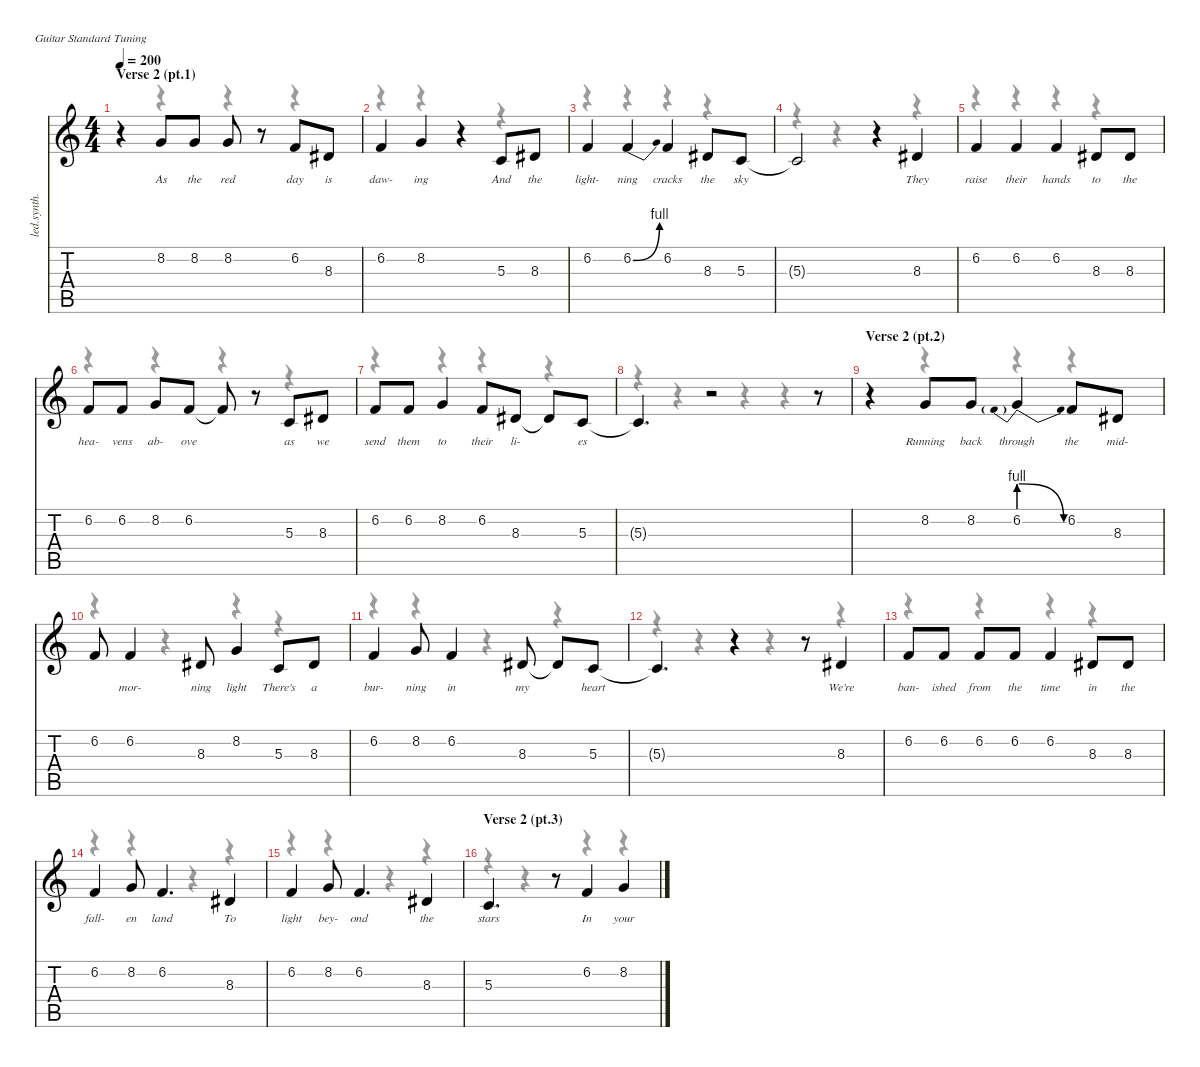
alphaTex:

\defaultSystemsLayout 4
\hideDynamics
\bracketExtendMode nobrackets
\otherSystemsTrackNameOrientation horizontal
\track ("ZP Theart (Vocals)" "led.synth.") {instrument lead2sawtooth}
\staff {score tabs}
\tuning (E4 B3 G3 D3 A2 E2)
\voice
\ts (4 4)
\section ("" "Verse 2 (pt.1)")
\tempo 200
\clef g2
\ks c
r.4{dy mf beam Up} 8.2.8{lyrics (0 "As") lyrics (1 "") lyrics (2 "") lyrics (3 "") lyrics (4 "") dy f beam Up} 8.2.8{lyrics (0 "the") lyrics (1 "") lyrics (2 "") lyrics (3 "") lyrics (4 "") beam Up} 8.2.8{lyrics (0 "red") lyrics (1 "") lyrics (2 "") lyrics (3 "") lyrics (4 "") beam Up} r.8{beam Up} 6.2.8{lyrics (0 "day") lyrics (1 "") lyrics (2 "") lyrics (3 "") lyrics (4 "") beam Up} 8.3{acc #}.8{lyrics (0 "is") lyrics (1 "") lyrics (2 "") lyrics (3 "") lyrics (4 "") beam Up} |
6.2.4{lyrics (0 "daw-") lyrics (1 "") lyrics (2 "") lyrics (3 "") lyrics (4 "") beam Up} 8.2.4{lyrics (0 "ing") lyrics (1 "") lyrics (2 "") lyrics (3 "") lyrics (4 "") beam Up} r.4{beam Up} 5.3.8{lyrics (0 "And") lyrics (1 "") lyrics (2 "") lyrics (3 "") lyrics (4 "") beam Up} 8.3{acc #}.8{lyrics (0 "the") lyrics (1 "") lyrics (2 "") lyrics (3 "") lyrics (4 "") beam Up} |
6.2.4{lyrics (0 "light-") lyrics (1 "") lyrics (2 "") lyrics (3 "") lyrics (4 "") beam Up} 6.2{be (bend 0 0 15 4)}.4{lyrics (0 "ning") lyrics (1 "") lyrics (2 "") lyrics (3 "") lyrics (4 "") beam Up} 6.2.4{lyrics (0 "cracks") lyrics (1 "") lyrics (2 "") lyrics (3 "") lyrics (4 "") beam Up} 8.3{acc #}.8{lyrics (0 "the") lyrics (1 "") lyrics (2 "") lyrics (3 "") lyrics (4 "") beam Up} 5.3.8{lyrics (0 "sky") lyrics (1 "") lyrics (2 "") lyrics (3 "") lyrics (4 "") beam Up} |
5.3{t}.2{beam Up} r.4{beam Up} 8.3{acc #}.4{lyrics (0 "They") lyrics (1 "") lyrics (2 "") lyrics (3 "") lyrics (4 "") beam Up} |
6.2.4{lyrics (0 "raise") lyrics (1 "") lyrics (2 "") lyrics (3 "") lyrics (4 "") beam Up} 6.2.4{lyrics (0 "their") lyrics (1 "") lyrics (2 "") lyrics (3 "") lyrics (4 "") beam Up} 6.2.4{lyrics (0 "hands") lyrics (1 "") lyrics (2 "") lyrics (3 "") lyrics (4 "") beam Up} 8.3{acc #}.8{lyrics (0 "to") lyrics (1 "") lyrics (2 "") lyrics (3 "") lyrics (4 "") beam Up} 8.3{acc #}.8{lyrics (0 "the") lyrics (1 "") lyrics (2 "") lyrics (3 "") lyrics (4 "") beam Up} |
6.2.8{lyrics (0 "hea-") lyrics (1 "") lyrics (2 "") lyrics (3 "") lyrics (4 "") beam Up} 6.2.8{lyrics (0 "vens") lyrics (1 "") lyrics (2 "") lyrics (3 "") lyrics (4 "") beam Up} 8.2.8{lyrics (0 "ab-") lyrics (1 "") lyrics (2 "") lyrics (3 "") lyrics (4 "") beam Up} 6.2.8{lyrics (0 "ove") lyrics (1 "") lyrics (2 "") lyrics (3 "") lyrics (4 "") beam Up} 6.2{t}.8{beam Up} r.8{beam Up} 5.3.8{lyrics (0 "as") lyrics (1 "") lyrics (2 "") lyrics (3 "") lyrics (4 "") beam Up} 8.3{acc #}.8{lyrics (0 "we") lyrics (1 "") lyrics (2 "") lyrics (3 "") lyrics (4 "") beam Up} |
6.2.8{lyrics (0 "send") lyrics (1 "") lyrics (2 "") lyrics (3 "") lyrics (4 "") beam Up} 6.2.8{lyrics (0 "them") lyrics (1 "") lyrics (2 "") lyrics (3 "") lyrics (4 "") beam Up} 8.2.4{lyrics (0 "to") lyrics (1 "") lyrics (2 "") lyrics (3 "") lyrics (4 "") beam Up} 6.2.8{lyrics (0 "their") lyrics (1 "") lyrics (2 "") lyrics (3 "") lyrics (4 "") beam Up} 8.3{acc #}.8{lyrics (0 "li-") lyrics (1 "") lyrics (2 "") lyrics (3 "") lyrics (4 "") beam Up} 8.3{t acc #}.8{beam Up} 5.3.8{lyrics (0 "es") lyrics (1 "") lyrics (2 "") lyrics (3 "") lyrics (4 "") beam Up} |
5.3{t}.4{d beam Up} r.2{beam Up} r.8{beam Up} |
\section ("" "Verse 2 (pt.2)")
r.4{beam Up} 8.2.8{lyrics (0 "Running") lyrics (1 "") lyrics (2 "") lyrics (3 "") lyrics (4 "") beam Up} 8.2.8{lyrics (0 "back") lyrics (1 "") lyrics (2 "") lyrics (3 "") lyrics (4 "") beam Up} 6.2{be (prebendrelease 0 4 39.999998399999996 0)}.4{lyrics (0 "through") lyrics (1 "") lyrics (2 "") lyrics (3 "") lyrics (4 "") beam Up} 6.2.8{lyrics (0 "the") lyrics (1 "") lyrics (2 "") lyrics (3 "") lyrics (4 "") beam Up} 8.3{acc #}.8{lyrics (0 "mid-") lyrics (1 "") lyrics (2 "") lyrics (3 "") lyrics (4 "") beam Up} |
6.2.8{beam Up} 6.2.4{lyrics (0 "mor-") lyrics (1 "") lyrics (2 "") lyrics (3 "") lyrics (4 "") beam Up} 8.3{acc #}.8{lyrics (0 "ning") lyrics (1 "") lyrics (2 "") lyrics (3 "") lyrics (4 "") beam Up} 8.2.4{lyrics (0 "light") lyrics (1 "") lyrics (2 "") lyrics (3 "") lyrics (4 "") beam Up} 5.3.8{lyrics (0 "There's") lyrics (1 "") lyrics (2 "") lyrics (3 "") lyrics (4 "") beam Up} 8.3{acc #}.8{lyrics (0 "a") lyrics (1 "") lyrics (2 "") lyrics (3 "") lyrics (4 "") beam Up} |
6.2.4{lyrics (0 "bur-") lyrics (1 "") lyrics (2 "") lyrics (3 "") lyrics (4 "") beam Up} 8.2.8{lyrics (0 "ning") lyrics (1 "") lyrics (2 "") lyrics (3 "") lyrics (4 "") beam Up} 6.2.4{lyrics (0 "in") lyrics (1 "") lyrics (2 "") lyrics (3 "") lyrics (4 "") beam Up} 8.3{acc #}.8{lyrics (0 "my") lyrics (1 "") lyrics (2 "") lyrics (3 "") lyrics (4 "") beam Up} 8.3{t acc #}.8{beam Up} 5.3.8{lyrics (0 "heart") lyrics (1 "") lyrics (2 "") lyrics (3 "") lyrics (4 "") beam Up} |
5.3{t}.4{d beam Up} r.4{beam Up} r.8{beam Up} 8.3{acc #}.4{lyrics (0 "We're") lyrics (1 "") lyrics (2 "") lyrics (3 "") lyrics (4 "") beam Up} |
6.2.8{lyrics (0 "ban-") lyrics (1 "") lyrics (2 "") lyrics (3 "") lyrics (4 "") beam Up} 6.2.8{lyrics (0 "ished") lyrics (1 "") lyrics (2 "") lyrics (3 "") lyrics (4 "") beam Up} 6.2.8{lyrics (0 "from") lyrics (1 "") lyrics (2 "") lyrics (3 "") lyrics (4 "") beam Up} 6.2.8{lyrics (0 "the") lyrics (1 "") lyrics (2 "") lyrics (3 "") lyrics (4 "") beam Up} 6.2.4{lyrics (0 "time") lyrics (1 "") lyrics (2 "") lyrics (3 "") lyrics (4 "") beam Up} 8.3{acc #}.8{lyrics (0 "in") lyrics (1 "") lyrics (2 "") lyrics (3 "") lyrics (4 "") beam Up} 8.3{acc #}.8{lyrics (0 "the") lyrics (1 "") lyrics (2 "") lyrics (3 "") lyrics (4 "") beam Up} |
6.2.4{lyrics (0 "fall-") lyrics (1 "") lyrics (2 "") lyrics (3 "") lyrics (4 "") beam Up} 8.2.8{lyrics (0 "en") lyrics (1 "") lyrics (2 "") lyrics (3 "") lyrics (4 "") beam Up} 6.2.4{d lyrics (0 "land") lyrics (1 "") lyrics (2 "") lyrics (3 "") lyrics (4 "") beam Up} 8.3{acc #}.4{lyrics (0 "To") lyrics (1 "") lyrics (2 "") lyrics (3 "") lyrics (4 "") beam Up} |
6.2.4{lyrics (0 "light") lyrics (1 "") lyrics (2 "") lyrics (3 "") lyrics (4 "") beam Up} 8.2.8{lyrics (0 "bey-") lyrics (1 "") lyrics (2 "") lyrics (3 "") lyrics (4 "") beam Up} 6.2.4{d lyrics (0 "ond") lyrics (1 "") lyrics (2 "") lyrics (3 "") lyrics (4 "") beam Up} 8.3{acc #}.4{lyrics (0 "the") lyrics (1 "") lyrics (2 "") lyrics (3 "") lyrics (4 "") beam Up} |
\section ("" "Verse 2 (pt.3)")
5.3.4{d lyrics (0 "stars") lyrics (1 "") lyrics (2 "") lyrics (3 "") lyrics (4 "") beam Up} r.8{beam Up} 6.2.4{lyrics (0 "In") lyrics (1 "") lyrics (2 "") lyrics (3 "") lyrics (4 "") beam Up} 8.2.4{lyrics (0 "your") lyrics (1 "") lyrics (2 "") lyrics (3 "") lyrics (4 "") beam Up}
\voice
\clef g2
\ottava regular
\simile none
\ks c
r.4{dy mf beam Down} r.4{beam Down} r.4{beam Down} r.4{beam Down} |
r.4{beam Down} r.4{beam Down} r.4{beam Down} r.4{beam Down} |
r.4{beam Down} r.4{beam Down} r.4{beam Down} r.4{beam Down} |
r.4{beam Down} r.4{beam Down} r.4{beam Down} r.4{beam Down} |
r.4{beam Down} r.4{beam Down} r.4{beam Down} r.4{beam Down} |
r.4{beam Down} r.4{beam Down} r.4{beam Down} r.4{beam Down} |
r.4{beam Down} r.4{beam Down} r.4{beam Down} r.4{beam Down} |
r.4{beam Down} r.4{beam Down} r.4{beam Down} r.4{beam Down} |
r.4{beam Down} r.4{beam Down} r.4{beam Down} r.4{beam Down} |
r.4{beam Down} r.4{beam Down} r.4{beam Down} r.4{beam Down} |
r.4{beam Down} r.4{beam Down} r.4{beam Down} r.4{beam Down} |
r.4{beam Down} r.4{beam Down} r.4{beam Down} r.4{beam Down} |
r.4{beam Down} r.4{beam Down} r.4{beam Down} r.4{beam Down} |
r.4{beam Down} r.4{beam Down} r.4{beam Down} r.4{beam Down} |
r.4{beam Down} r.4{beam Down} r.4{beam Down} r.4{beam Down} |
r.4{beam Down} r.4{beam Down} r.4{beam Down} r.4{beam Down}
